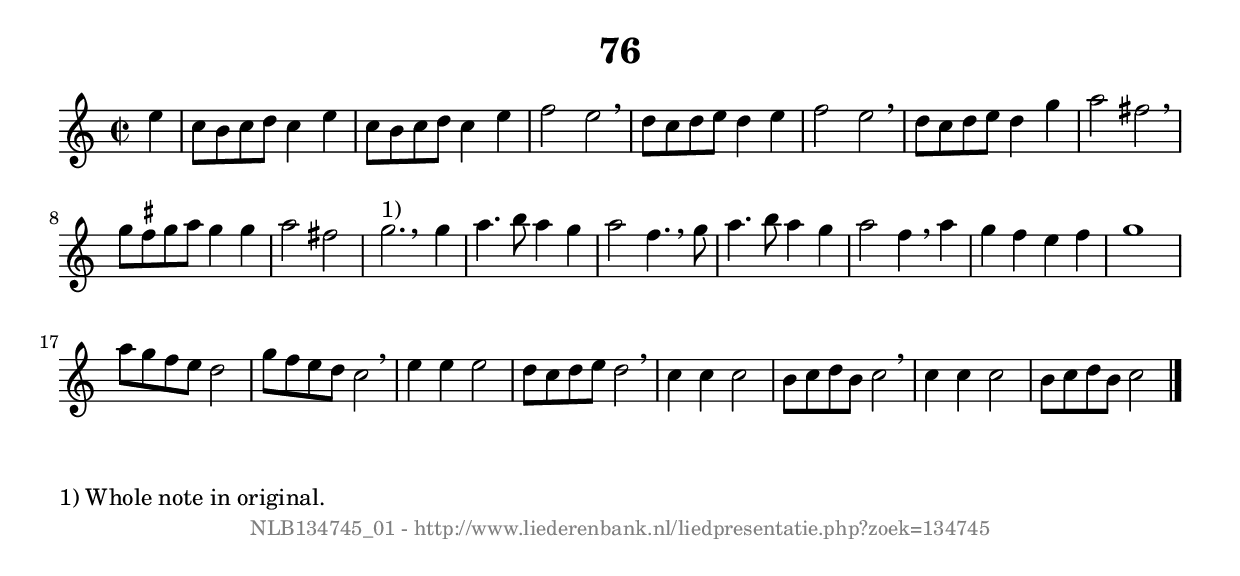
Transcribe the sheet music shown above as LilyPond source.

%
% produced by wce2krn 1.64 (7 June 2014)
%
\version"2.16"
#(append! paper-alist '(("long" . (cons (* 210 mm) (* 2000 mm)))))
#(set-default-paper-size "long")
sb = {\breathe}
mBreak = {\breathe }
bBreak = {\breathe }
x = {\once\override NoteHead #'style = #'cross }
gl=\glissando
itime={\override Staff.TimeSignature #'stencil = ##f }
ficta = {\once\set suggestAccidentals = ##t}
fine = {\once\override Score.RehearsalMark #'self-alignment-X = #1 \mark \markup {\italic{Fine}}}
dc = {\once\override Score.RehearsalMark #'self-alignment-X = #1 \mark \markup {\italic{D.C.}}}
dcf = {\once\override Score.RehearsalMark #'self-alignment-X = #1 \mark \markup {\italic{D.C. al Fine}}}
dcc = {\once\override Score.RehearsalMark #'self-alignment-X = #1 \mark \markup {\italic{D.C. al Coda}}}
ds = {\once\override Score.RehearsalMark #'self-alignment-X = #1 \mark \markup {\italic{D.S.}}}
dsf = {\once\override Score.RehearsalMark #'self-alignment-X = #1 \mark \markup {\italic{D.S. al Fine}}}
dsc = {\once\override Score.RehearsalMark #'self-alignment-X = #1 \mark \markup {\italic{D.S. al Coda}}}
pv = {\set Score.repeatCommands = #'((volta "1"))}
sv = {\set Score.repeatCommands = #'((volta "2"))}
tv = {\set Score.repeatCommands = #'((volta "3"))}
qv = {\set Score.repeatCommands = #'((volta "4"))}
xv = {\set Score.repeatCommands = #'((volta #f))}
\header{ tagline = ""
title = "76"
}
\score {{
\key c \major
\relative g''
{
\set melismaBusyProperties = #'()
\partial 32*8
\time 2/2
\tempo 4=120
\override Score.MetronomeMark #'transparent = ##t
\override Score.RehearsalMark #'break-visibility = #(vector #t #t #f)
e4 c8 b c d c4 e c8 b c d c4 e f2 e \sb d8 c d e d4 e f2 e \sb d8 c d e d4 g a2 fis \sb g8 \ficta fis g a g4 g a2 fis g2.^"1)" \bar ":|:" \bBreak
g4 a4. b8 a4 g a2 f4. \sb g8 a4. b8 a4 g a2 f4 \sb a g f e f g1 a8 g f e d2 g8 f e d c2 \sb e4 e e2 d8 c d e d2 \sb c4 c c2 b8 c d b c2 \sb c4 c c2 b8 c d b c2 \bar "|."
 }}
 \midi { }
 \layout {
            indent = 0.0\cm
}
}
\markup { \wordwrap-string #" 
1) Whole note in original.
"}
\markup { \vspace #0 } \markup { \with-color #grey \fill-line { \center-column { \smaller "NLB134745_01 - http://www.liederenbank.nl/liedpresentatie.php?zoek=134745" } } }
